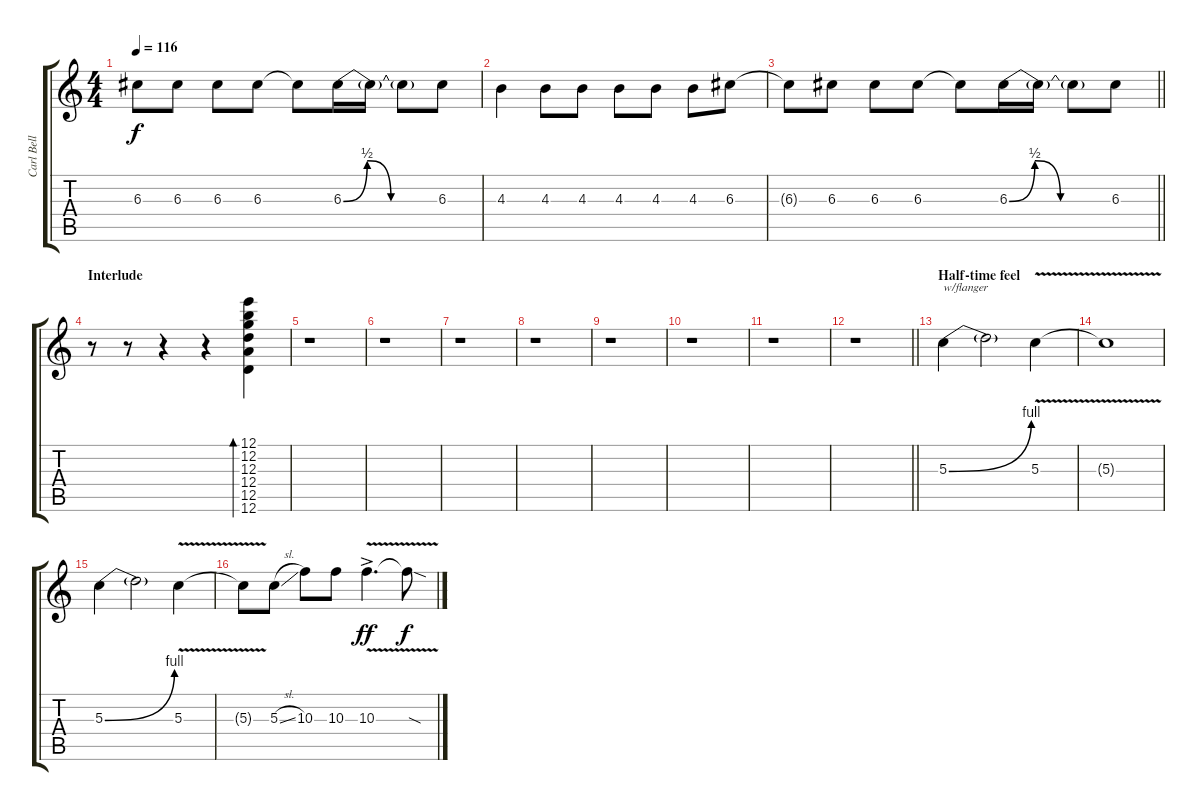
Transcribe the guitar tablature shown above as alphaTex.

\track ("Carl Bell (Lead Guitar)" "Carl Bell ") {instrument distortionguitar}
\staff {score tabs}
\tuning (E4 B3 G3 D3 A2 D2) {hide}
\ts (4 4)
\tempo 116
\clef g2
\ks c
6.3{t}.8{dy f} 6.3.8 6.3.8 6.3.8 6.3{t}.8 6.3{be (custom 0 0 15 2 30 0 60 0)}.16 6.3{t}.16 6.3{t}.8 6.3.8 |
4.3.4 4.3.8 4.3.8 4.3.8 4.3.8 4.3.8 6.3.8 |
\barLineRight lightlight
6.3{t}.8 6.3.8 6.3.8 6.3.8 6.3{t}.8 6.3{be (custom 0 0 15 2 30 0 60 0)}.16 6.3{t}.16 6.3{t}.8 6.3.8 |
\section ("" "Interlude")
r.8 r.8 r.4 r.4 (12.1 12.2 12.3 12.4 12.5 12.6).4{bd 60 volume 13 instrument guitarfretnoise} |
r.1 |
r.1 |
r.1 |
r.1 |
r.1 |
r.1 |
r.1 |
\barLineRight lightlight
r.1 |
\section ("" "Half-time feel")
5.3{be (bend 0 0 60 4)}.4{txt "w/flanger" volume 13 instrument distortionguitar} 5.3{t}.2 5.3{v}.4 |
5.3{t}.1 |
5.3{be (bend 0 0 60 4)}.4 5.3{t}.2 5.3{v}.4 |
5.3{t}.8 5.3{sl}.8 10.3.8 10.3.8 10.3{v ac}.4{d dy ff} 10.3{sod t}.8{dy f}
